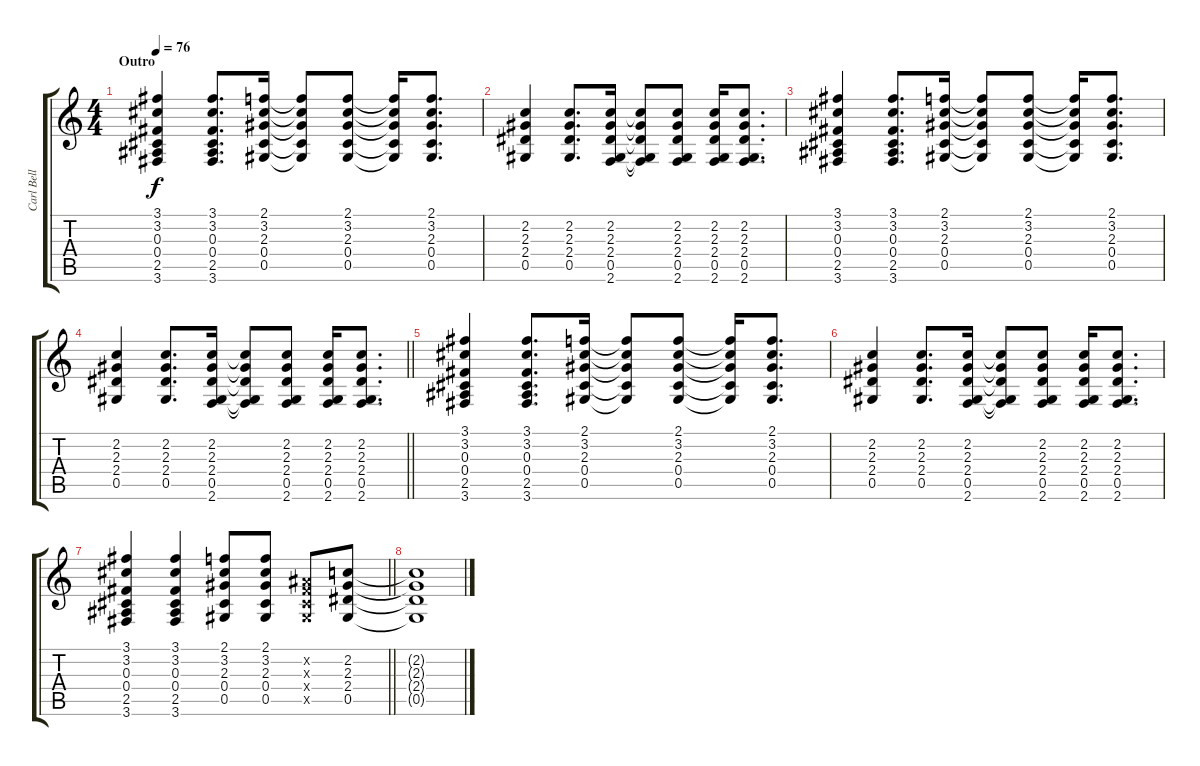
\track ("Carl Bell (Lead Guitar)" "Carl Bell ") {instrument distortionguitar}
\staff {score tabs}
\tuning (Eb4 Bb3 Gb3 Db3 Ab2 Eb2) {hide}
\ts (4 4)
\section ("" "Outro")
\tempo 76
\clef g2
\ks c
(3.1 3.2 0.3 0.4 2.5 3.6).4{dy f} (3.1 3.2 0.3 0.4 2.5 3.6).8{d} (2.1 3.2 2.3 0.4 0.5).16 (2.1{t} 3.2{t} 2.3{t} 0.4{t} 0.5{t}).8 (2.1 3.2 2.3 0.4 0.5).8 (2.1{t} 3.2{t} 2.3{t} 0.4{t} 0.5{t}).16 (2.1 3.2 2.3 0.4 0.5).8{d} |
(2.2 2.3 2.4 0.5).4 (2.2 2.3 2.4 0.5).8{d} (2.2 2.3 2.4 0.5 2.6).16 (2.2{t} 2.3{t} 2.4{t} 0.5{t} 2.6{t}).8 (2.2 2.3 2.4 0.5 2.6).8 (2.2 2.3 2.4 0.5 2.6).16 (2.2 2.3 2.4 0.5 2.6).8{d} |
(3.1 3.2 0.3 0.4 2.5 3.6).4 (3.1 3.2 0.3 0.4 2.5 3.6).8{d} (2.1 3.2 2.3 0.4 0.5).16 (2.1{t} 3.2{t} 2.3{t} 0.4{t} 0.5{t}).8 (2.1 3.2 2.3 0.4 0.5).8 (2.1{t} 3.2{t} 2.3{t} 0.4{t} 0.5{t}).16 (2.1 3.2 2.3 0.4 0.5).8{d} |
\barLineRight lightlight
(2.2 2.3 2.4 0.5).4 (2.2 2.3 2.4 0.5).8{d} (2.2 2.3 2.4 0.5 2.6).16 (2.2{t} 2.3{t} 2.4{t} 0.5{t} 2.6{t}).8 (2.2 2.3 2.4 0.5 2.6).8 (2.2 2.3 2.4 0.5 2.6).16 (2.2 2.3 2.4 0.5 2.6).8{d} |
(3.1 3.2 0.3 0.4 2.5 3.6).4 (3.1 3.2 0.3 0.4 2.5 3.6).8{d} (2.1 3.2 2.3 0.4 0.5).16 (2.1{t} 3.2{t} 2.3{t} 0.4{t} 0.5{t}).8 (2.1 3.2 2.3 0.4 0.5).8 (2.1{t} 3.2{t} 2.3{t} 0.4{t} 0.5{t}).16 (2.1 3.2 2.3 0.4 0.5).8{d} |
(2.2 2.3 2.4 0.5).4 (2.2 2.3 2.4 0.5).8{d} (2.2 2.3 2.4 0.5 2.6).16 (2.2{t} 2.3{t} 2.4{t} 0.5{t} 2.6{t}).8 (2.2 2.3 2.4 0.5 2.6).8 (2.2 2.3 2.4 0.5 2.6).16 (2.2 2.3 2.4 0.5 2.6).8{d} |
\barLineRight lightlight
(3.1 3.2 0.3 0.4 2.5 3.6).4 (3.1 3.2 0.3 0.4 2.5 3.6).4 (2.1 3.2 2.3 0.4 0.5).8 (2.1 3.2 2.3 0.4 0.5).8 (0.2{x} 0.3{x} 0.4{x} 0.5{x}).8 (2.2 2.3 2.4 0.5).8 |
(2.2{t} 2.3{t} 2.4{t} 0.5{t}).1
